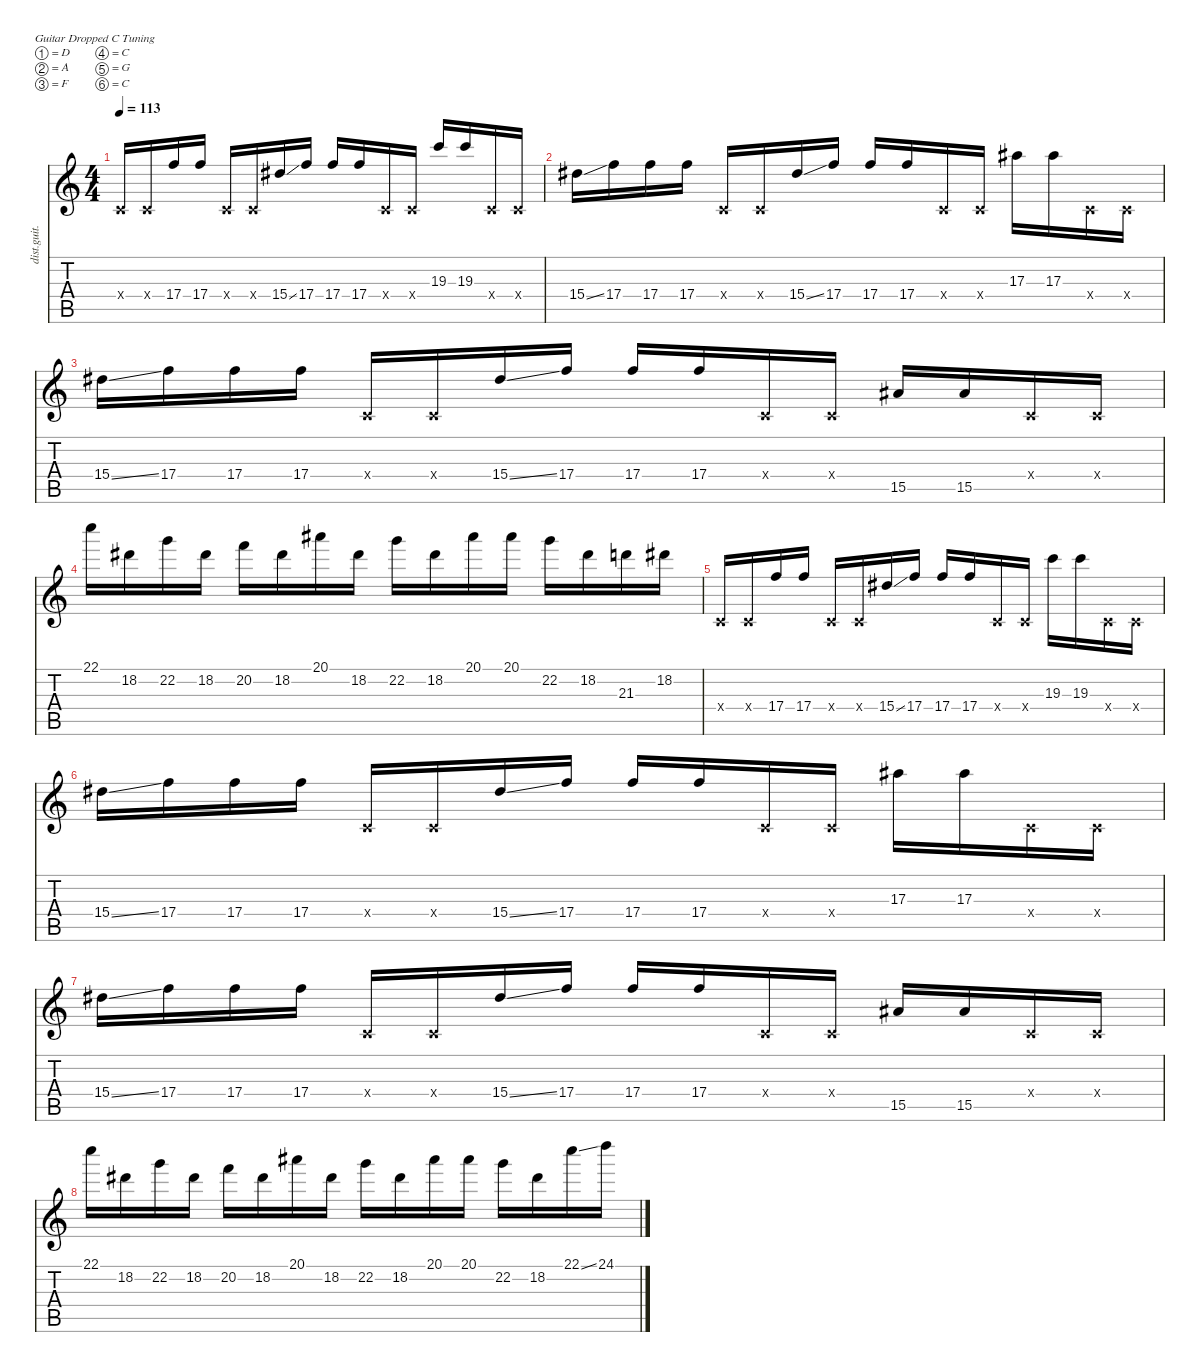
\defaultSystemsLayout 4
\hideDynamics
\bracketExtendMode nobrackets
\otherSystemsTrackNameOrientation horizontal
\track ("Distortion Guitar" "dist.guit.") {instrument distortionguitar}
\staff {score tabs}
\tuning (D4 A3 F3 C3 G2 C2)
\ts (4 4)
\tempo 113
\clef g2
\ks c
0.4{x}.16{dy mf beam Up} 0.4{x}.16{beam Up} 17.4.16{beam Up} 17.4.16{beam Up} 0.4{x}.16{beam Up} 0.4{x}.16{beam Up} 15.4{ss acc #}.16{beam Up} 17.4.16{beam Up} 17.4.16{beam Up} 17.4.16{beam Up} 0.4{x}.16{beam Up} 0.4{x}.16{beam Up} 19.3.16{beam Up} 19.3.16{beam Up} 0.4{x}.16{beam Up} 0.4{x}.16{beam Up} |
15.4{ss acc #}.16{beam Down} 17.4.16{beam Down} 17.4.16{beam Down} 17.4.16{beam Down} 0.4{x}.16{beam Up} 0.4{x}.16{beam Up} 15.4{ss acc #}.16{beam Up} 17.4.16{beam Up} 17.4.16{beam Up} 17.4.16{beam Up} 0.4{x}.16{beam Up} 0.4{x}.16{beam Up} 17.3{acc #}.16{beam Down} 17.3{acc #}.16{beam Down} 0.4{x}.16{beam Down} 0.4{x}.16{beam Down} |
15.4{ss acc #}.16{beam Down} 17.4.16{beam Down} 17.4.16{beam Down} 17.4.16{beam Down} 0.4{x}.16{beam Up} 0.4{x}.16{beam Up} 15.4{ss acc #}.16{beam Up} 17.4.16{beam Up} 17.4.16{beam Up} 17.4.16{beam Up} 0.4{x}.16{beam Up} 0.4{x}.16{beam Up} 15.5{acc #}.16{beam Up} 15.5{acc #}.16{beam Up} 0.4{x}.16{beam Up} 0.4{x}.16{beam Up} |
22.1.16{beam Down} 18.2{acc #}.16{beam Down} 22.2.16{beam Down} 18.2{acc #}.16{beam Down} 20.2.16{beam Down} 18.2{acc #}.16{beam Down} 20.1{acc #}.16{beam Down} 18.2{acc #}.16{beam Down} 22.2.16{beam Down} 18.2{acc #}.16{beam Down} 20.1{acc #}.16{beam Down} 20.1{acc #}.16{beam Down} 22.2.16{beam Down} 18.2{acc #}.16{beam Down} 21.3.16{beam Down} 18.2{acc #}.16{beam Down} |
0.4{x}.16{beam Up} 0.4{x}.16{beam Up} 17.4.16{beam Up} 17.4.16{beam Up} 0.4{x}.16{beam Up} 0.4{x}.16{beam Up} 15.4{ss acc #}.16{beam Up} 17.4.16{beam Up} 17.4.16{beam Up} 17.4.16{beam Up} 0.4{x}.16{beam Up} 0.4{x}.16{beam Up} 19.3.16{beam Down} 19.3.16{beam Down} 0.4{x}.16{beam Down} 0.4{x}.16{beam Down} |
15.4{ss acc #}.16{beam Down} 17.4.16{beam Down} 17.4.16{beam Down} 17.4.16{beam Down} 0.4{x}.16{beam Up} 0.4{x}.16{beam Up} 15.4{ss acc #}.16{beam Up} 17.4.16{beam Up} 17.4.16{beam Up} 17.4.16{beam Up} 0.4{x}.16{beam Up} 0.4{x}.16{beam Up} 17.3{acc #}.16{beam Down} 17.3{acc #}.16{beam Down} 0.4{x}.16{beam Down} 0.4{x}.16{beam Down} |
15.4{ss acc #}.16{beam Down} 17.4.16{beam Down} 17.4.16{beam Down} 17.4.16{beam Down} 0.4{x}.16{beam Up} 0.4{x}.16{beam Up} 15.4{ss acc #}.16{beam Up} 17.4.16{beam Up} 17.4.16{beam Up} 17.4.16{beam Up} 0.4{x}.16{beam Up} 0.4{x}.16{beam Up} 15.5{acc #}.16{beam Up} 15.5{acc #}.16{beam Up} 0.4{x}.16{beam Up} 0.4{x}.16{beam Up} |
22.1.16{beam Down} 18.2{acc #}.16{beam Down} 22.2.16{beam Down} 18.2{acc #}.16{beam Down} 20.2.16{beam Down} 18.2{acc #}.16{beam Down} 20.1{acc #}.16{beam Down} 18.2{acc #}.16{beam Down} 22.2.16{beam Down} 18.2{acc #}.16{beam Down} 20.1{acc #}.16{beam Down} 20.1{acc #}.16{beam Down} 22.2.16{beam Down} 18.2{acc #}.16{beam Down} 22.1{ss}.16{beam Down} 24.1.16{beam Down}
